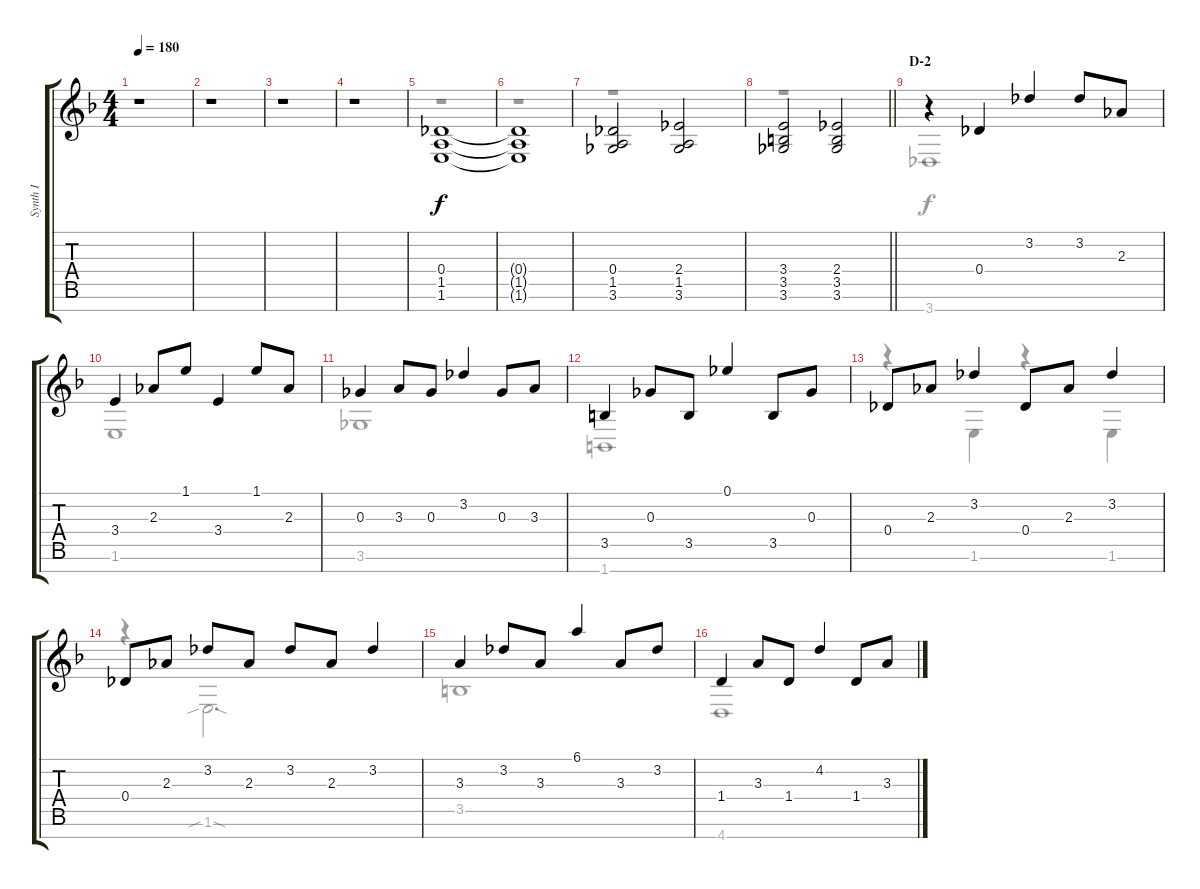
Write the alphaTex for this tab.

\track ("Synth I" "Synth I") {instrument pad7halo}
\staff {score tabs}
\tuning (Eb5 Bb4 Gb4 Db4 Ab3 Eb3 Bb2) {hide}
\voice
\ts (4 4)
\tempo 180
\clef g2
\ks f
r.1{dy f} |
r.1 |
r.1 |
r.1 |
(0.4 1.5 1.6).1{instrument pad7halo} |
(0.4{t} 1.5{t} 1.6{t}).1 |
(0.4 1.5 3.6).2 (2.4 1.5 3.6).2 |
\barLineRight lightlight
(3.4 3.5 3.6).2 (2.4 3.5 3.6).2 |
\section ("" "D-2")
r.4 0.4.4 3.2.4 3.2.8 2.3.8 |
3.4.4 2.3.8 1.1.8 3.4.4 1.1.8 2.3.8 |
0.3.4 3.3.8 0.3.8 3.2.4 0.3.8 3.3.8 |
3.5.4 0.3.8 3.5.8 0.1.4 3.5.8 0.3.8 |
0.4.8 2.3.8 3.2.4 0.4.8 2.3.8 3.2.4 |
0.4.8 2.3.8 3.2.8 2.3.8 3.2.8 2.3.8 3.2.4 |
3.3.4 3.2.8 3.3.8 6.1.4 3.3.8 3.2.8 |
1.4.4 3.3.8 1.4.8 4.2.4 1.4.8 3.3.8
\voice
\clef g2
\ottava regular
\simile none
\ks f
r.1{dy f} |
r.1 |
r.1 |
r.1 |
r.1 |
r.1 |
r.1 |
\barLineRight lightlight
r.1 |
3.7.1 |
1.6.1 |
3.6.1 |
1.7.1 |
r.4 1.6.4 r.4 1.6.4 |
r.4 1.6{sib sod}.2{d} |
3.5.1 |
4.7.1
